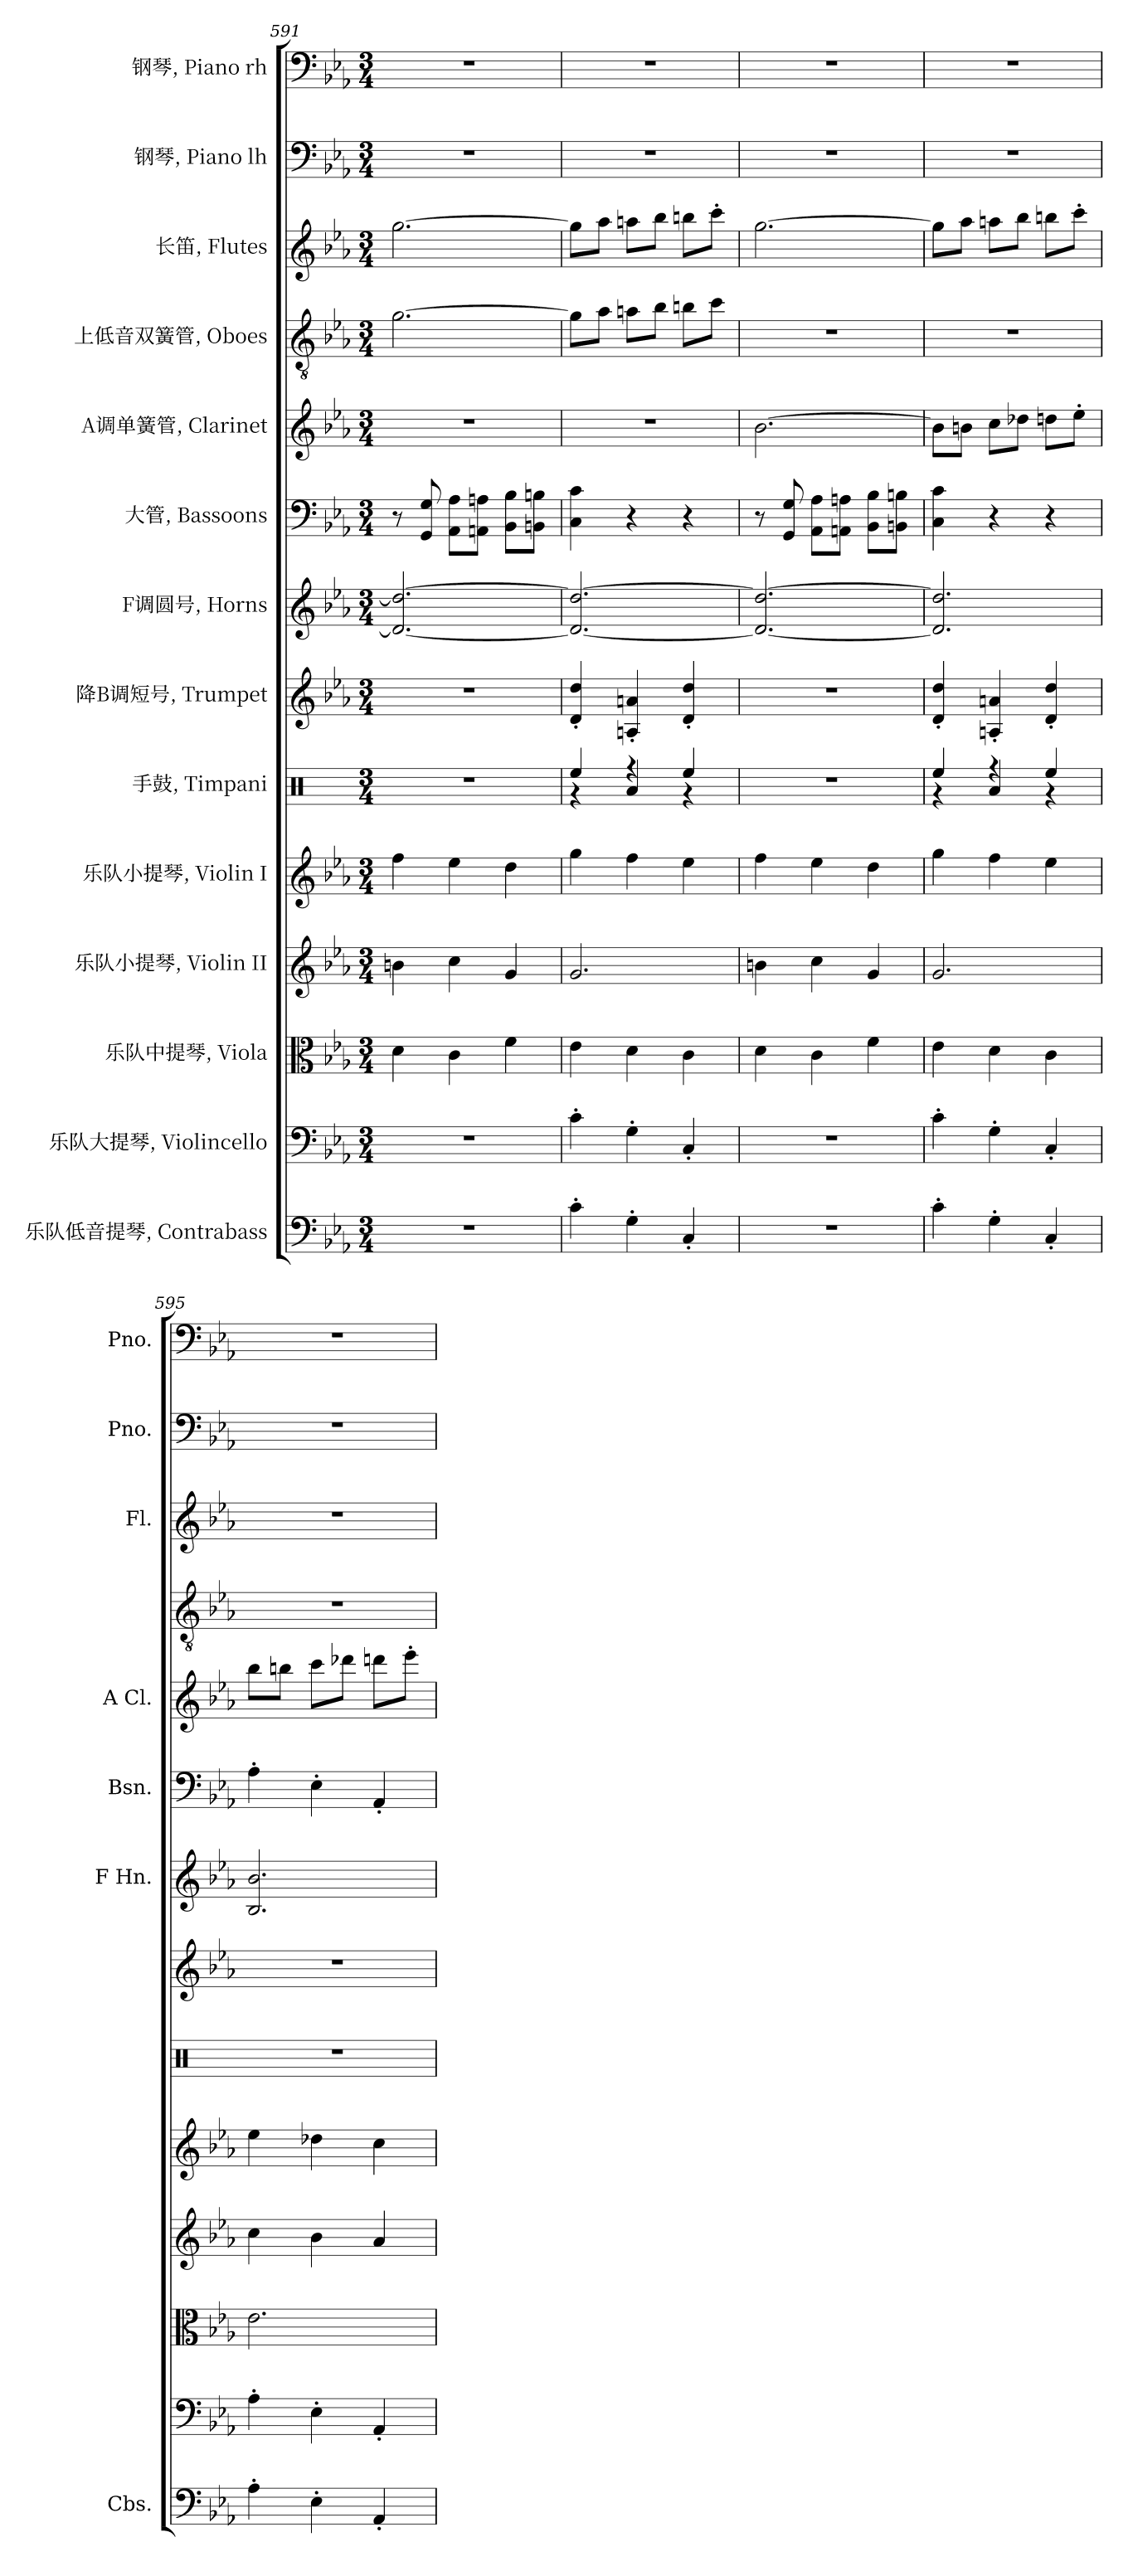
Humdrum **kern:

**kern	**kern	**kern	**kern	**kern	**kern	**kern	**kern	**kern	**kern	**kern	**kern	**kern	**kern
*part14	*part13	*part12	*part11	*part10	*part9	*part8	*part7	*part6	*part5	*part4	*part3	*part2	*part1
*staff14	*staff13	*staff12	*staff11	*staff10	*staff9	*staff8	*staff7	*staff6	*staff5	*staff4	*staff3	*staff2	*staff1
*I"乐队低音提琴, Contrabass	*I"乐队大提琴, Violincello	*I"乐队中提琴, Viola	*I"乐队小提琴, Violin II	*I"乐队小提琴, Violin I	*I"手鼓, Timpani	*I"降B调短号, Trumpet	*I"F调圆号, Horns	*I"大管, Bassoons	*I"A调单簧管, Clarinet	*I"上低音双簧管, Oboes	*I"长笛, Flutes	*I"钢琴, Piano lh	*I"钢琴, Piano rh
*I'Cbs.	*	*	*	*	*	*	*I'F Hn.	*I'Bsn.	*I'A Cl.	*	*I'Fl.	*I'Pno.	*I'Pno.
!!LO:PB:g=z
*clefF4	*clefF4	*clefC3	*clefG2	*clefG2	*clefX	*clefG2	*clefG2	*clefF4	*clefG2	*clefGv2	*clefG2	*clefF4	*clefF4
*ITrd7c12	*	*	*	*	*	*ITrd1c2	*ITrd4c7	*	*ITrd2c3	*	*	*	*
*k[b-e-a-]	*k[b-e-a-]	*k[b-e-a-]	*k[b-e-a-]	*k[b-e-a-]	*k[]	*k[b-e-a-d-g-]	*k[b-e-a-d-]	*k[b-e-a-]	*k[]	*k[b-e-a-]	*k[b-e-a-]	*k[b-e-a-]	*k[b-e-a-]
*M3/4	*M3/4	*M3/4	*M3/4	*M3/4	*M3/4	*M3/4	*M3/4	*M3/4	*M3/4	*M3/4	*M3/4	*M3/4	*M3/4
=591	=591	=591	=591	=591	=591	=591	=591	=591	=591	=591	=591	=591	=591
2.r	2.r	4d\	4bn\	4ff\	2.r	2.r	2.G/_ 2.g/_	8r	2.r	[2.g\	[2.gg\	2.r	2.r
.	.	.	.	.	.	.	.	8GG/ 8G/	.	.	.	.	.
.	.	4c\	4cc\	4ee-\	.	.	.	8AA-\ 8A-\L	.	.	.	.	.
.	.	.	.	.	.	.	.	8AAn\ 8An\J	.	.	.	.	.
.	.	4f\	4g/	4dd\	.	.	.	8BB-\ 8B-\L	.	.	.	.	.
.	.	.	.	.	.	.	.	8BBn\ 8Bn\J	.	.	.	.	.
=592	=592	=592	=592	=592	=592	=592	=592	=592	=592	=592	=592	=592	=592
*	*	*	*	*	*^	*	*	*	*	*	*	*	*
4C'\	4c'\	4e-\	2.g/	4gg\	4Ree/	4r	4c/' 4cc/'	2.G/_ 2.g/_	4C\ 4c\	2.r	8g\L]	8gg\L]	2.r	2.r
.	.	.	.	.	.	.	.	.	.	.	8a-\J	8aa-\J	.	.
4GG'\	4G'\	4d\	.	4ff\	4r	4Ra/	4Gn/' 4gn/'	.	4r	.	8an\L	8aan\L	.	.
.	.	.	.	.	.	.	.	.	.	.	8b-\J	8bb-\J	.	.
4CC'/	4C'/	4c\	.	4ee-\	4Ree/	4r	4c/' 4cc/'	.	4r	.	8bn\L	8bbn\L	.	.
.	.	.	.	.	.	.	.	.	.	.	8cc\J	8ccc'\J	.	.
*	*	*	*	*	*v	*v	*	*	*	*	*	*	*	*
=593	=593	=593	=593	=593	=593	=593	=593	=593	=593	=593	=593	=593	=593
2.r	2.r	4d\	4bn\	4ff\	2.r	2.r	2.G/_ 2.g/_	8r	[2.g\	2.r	[2.gg\	2.r	2.r
.	.	.	.	.	.	.	.	8GG/ 8G/	.	.	.	.	.
.	.	4c\	4cc\	4ee-\	.	.	.	8AA-\ 8A-\L	.	.	.	.	.
.	.	.	.	.	.	.	.	8AAn\ 8An\J	.	.	.	.	.
.	.	4f\	4g/	4dd\	.	.	.	8BB-\ 8B-\L	.	.	.	.	.
.	.	.	.	.	.	.	.	8BBn\ 8Bn\J	.	.	.	.	.
=594	=594	=594	=594	=594	=594	=594	=594	=594	=594	=594	=594	=594	=594
*	*	*	*	*	*^	*	*	*	*	*	*	*	*
4C'\	4c'\	4e-\	2.g/	4gg\	4Ree/	4r	4c/' 4cc/'	2.G/] 2.g/]	4C\ 4c\	8g\L]	2.r	8gg\L]	2.r	2.r
.	.	.	.	.	.	.	.	.	.	8g#X\J	.	8aa-\J	.	.
4GG'\	4G'\	4d\	.	4ff\	4r	4Ra/	4Gn/' 4gn/'	.	4r	8a\L	.	8aan\L	.	.
.	.	.	.	.	.	.	.	.	.	8b-X\J	.	8bb-\J	.	.
4CC'/	4C'/	4c\	.	4ee-\	4Ree/	4r	4c/' 4cc/'	.	4r	8bn\L	.	8bbn\L	.	.
.	.	.	.	.	.	.	.	.	.	8cc'\J	.	8ccc'\J	.	.
*	*	*	*	*	*v	*v	*	*	*	*	*	*	*	*
!!LO:PB:g=z
=595	=595	=595	=595	=595	=595	=595	=595	=595	=595	=595	=595	=595	=595
4AA-'\	4A-'\	2.e-\	4cc\	4ee-\	2.r	2.r	2.E-/ 2.e-/	4A-'\	8gg\L	2.r	2.r	2.r	2.r
.	.	.	.	.	.	.	.	.	8gg#X\J	.	.	.	.
4EE-'\	4E-'\	.	4b-\	4dd-X\	.	.	.	4E-'\	8aa\L	.	.	.	.
.	.	.	.	.	.	.	.	.	8bb-X\J	.	.	.	.
4AAA-'/	4AA-'/	.	4a-/	4cc\	.	.	.	4AA-'/	8bbn\L	.	.	.	.
.	.	.	.	.	.	.	.	.	8ccc'\J	.	.	.	.
=	=	=	=	=	=	=	=	=	=	=	=	=	=
*-	*-	*-	*-	*-	*-	*-	*-	*-	*-	*-	*-	*-	*-
